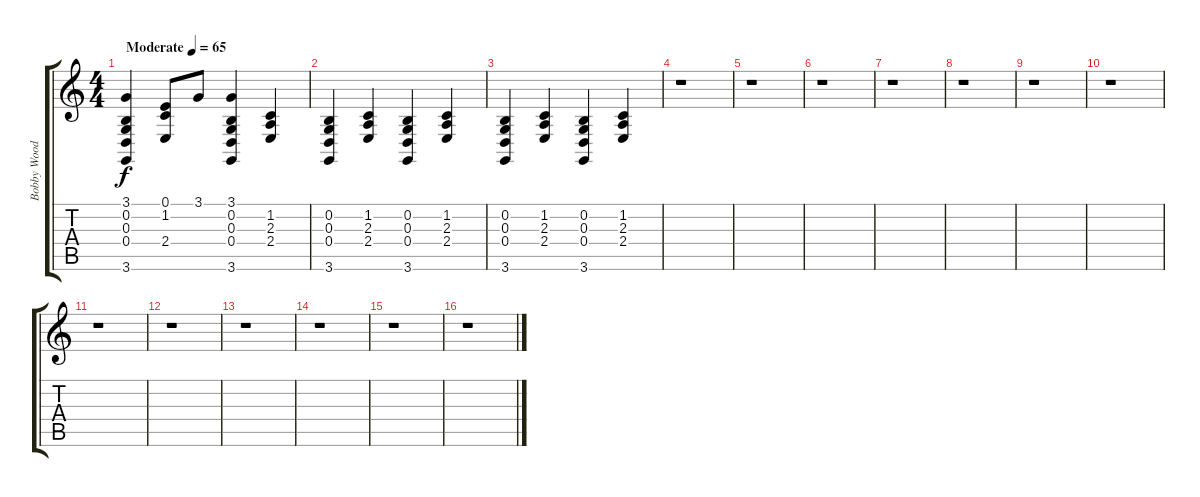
\track ("Bobby Wood - Piano" "Bobby Wood") {instrument acousticgrandpiano}
\staff {score tabs}
\tuning (E4 B3 G3 D3 A2 E2) {hide}
\ts (4 4)
\tempo (65 "Moderate")
\clef g2
\ks c
(3.1 0.2 0.3 0.4 3.6).4{dy f instrument acousticgrandpiano} (0.1 1.2 2.4).8 3.1.8 (3.1 0.2 0.3 0.4 3.6).4 (1.2 2.3 2.4).4 |
(0.2 0.3 0.4 3.6).4 (1.2 2.3 2.4).4 (0.2 0.3 0.4 3.6).4 (1.2 2.3 2.4).4 |
(0.2 0.3 0.4 3.6).4 (1.2 2.3 2.4).4 (0.2 0.3 0.4 3.6).4 (1.2 2.3 2.4).4 |
r.1 |
r.1 |
r.1 |
r.1 |
r.1 |
r.1 |
r.1 |
r.1 |
r.1 |
r.1 |
r.1 |
r.1 |
r.1
